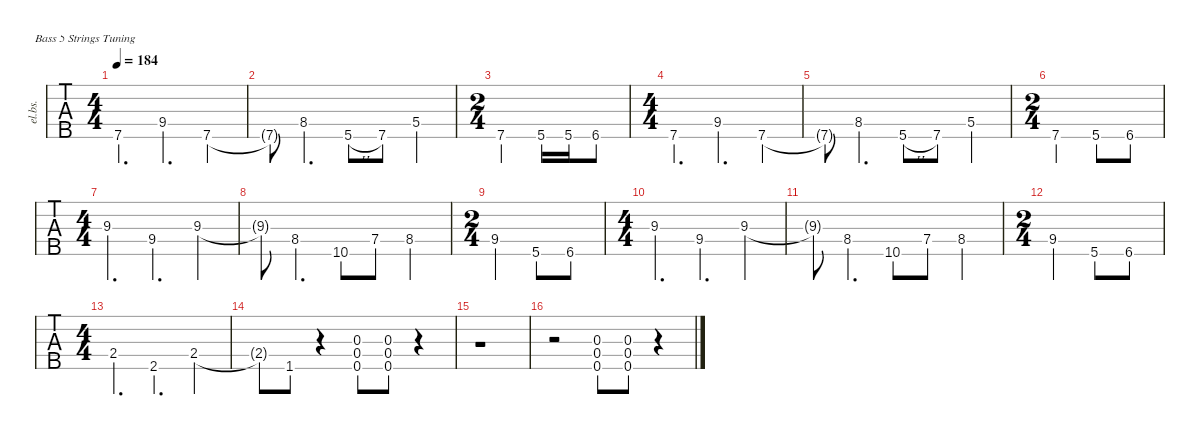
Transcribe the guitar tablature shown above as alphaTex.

\defaultSystemsLayout 4
\hideDynamics
\bracketExtendMode nobrackets
\otherSystemsTrackNameOrientation horizontal
\track ("Bass" "el.bs.") {defaultSystemsLayout 4 multiBarRest instrument electricbassfinger}
\staff {tabs}
\tuning (G2 D2 A1 E1 B0)
\ts (4 4)
\tempo 184
\clef f4
\ks c
7.5{acc #}.4{d dy f} 9.4{acc #}.4{d} 7.5{acc #}.4 |
7.5{t acc #}.8{dy mf} 8.4.4{d dy f} 5.5{h}.8 7.5{acc #}.8 5.4.4 |
\ts (2 4)
\beaming (8 2 2 2 2)
7.5{acc #}.4 5.5.16 5.5.16 6.5.8 |
\ts (4 4)
\beaming (8 2 2 2 2)
7.5{acc #}.4{d} 9.4{acc #}.4{d} 7.5{acc #}.4 |
7.5{t acc #}.8{dy mf} 8.4.4{d dy f} 5.5{h}.8 7.5{acc #}.8 5.4.4 |
\ts (2 4)
\beaming (8 2 2 2 2)
7.5{acc #}.4 5.5.8 6.5.8 |
\ts (4 4)
\beaming (8 2 2 2 2)
9.3{acc #}.4{d} 9.4{acc #}.4{d} 9.3{acc #}.4 |
9.3{t acc #}.8{dy mf} 8.4.4{d dy f} 10.5.8 7.4.8 8.4.4 |
\ts (2 4)
\beaming (8 2 2 2 2)
9.4{acc #}.4 5.5.8 6.5.8 |
\ts (4 4)
\beaming (8 2 2 2 2)
9.3{acc #}.4{d} 9.4{acc #}.4{d} 9.3{acc #}.4 |
9.3{t acc #}.8{dy mf} 8.4.4{d dy f} 10.5.8 7.4.8 8.4.4 |
\ts (2 4)
\beaming (8 2 2 2 2)
9.4{acc #}.4 5.5.8 6.5.8 |
\ts (4 4)
\beaming (8 2 2 2 2)
2.4{acc #}.4{d} 2.5{acc #}.4{d} 2.4{acc #}.4 |
2.4{t acc #}.8 1.5.8 r.4 (0.4 0.3 0.5).8 (0.4 0.3 0.5).8 r.4 |
r.1 |
r.2 (0.4 0.3 0.5).8 (0.4 0.3 0.5).8 r.4
